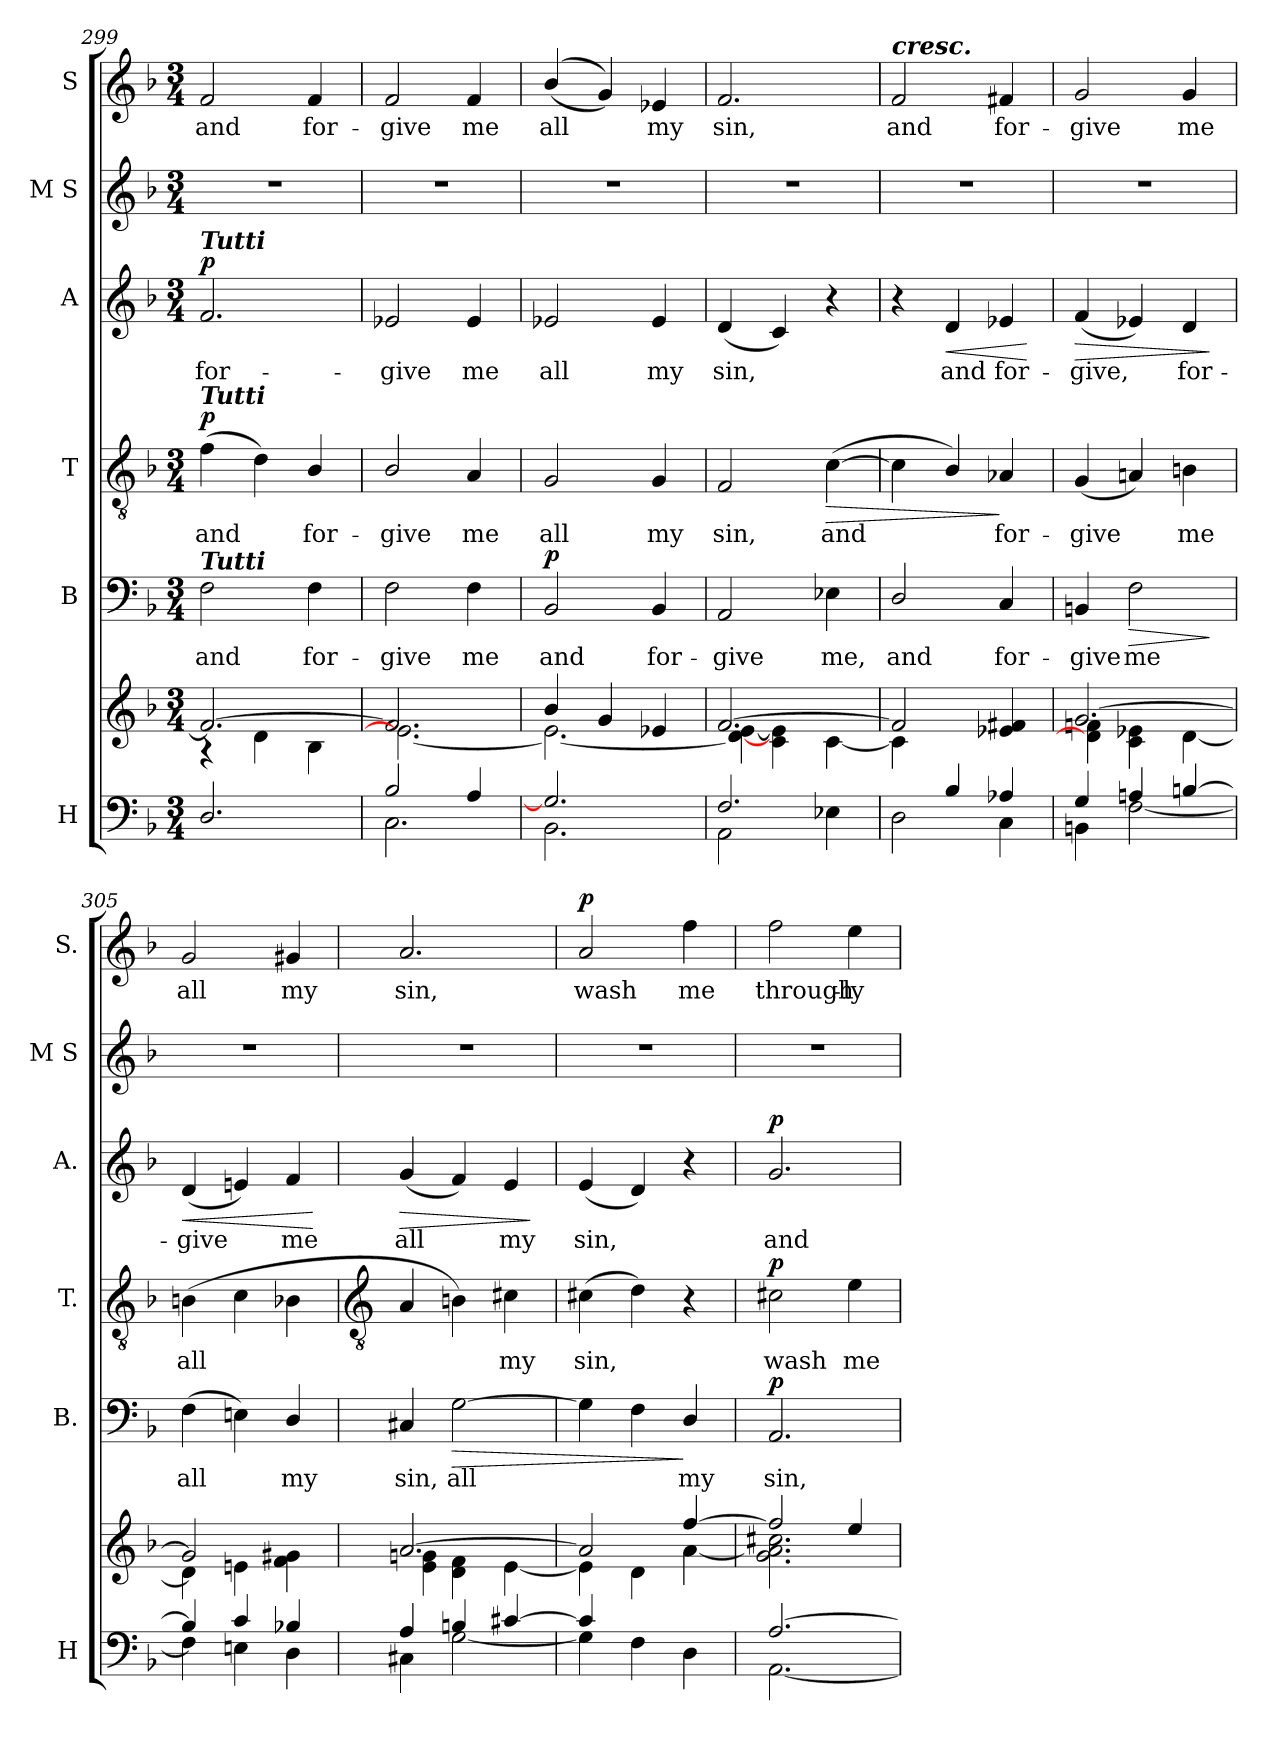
**kern	**kern	**kern	**text	**dynam	**kern	**text	**dynam	**kern	**text	**dynam	**kern	**kern	**text	**dynam
*part6	*part6	*part5	*part5	*part5	*part4	*part4	*part4	*part3	*part3	*part3	*part2	*part1	*part1	*part1
*staff7	*staff6	*staff5	*staff5	*staff5	*staff4	*staff4	*staff4	*staff3	*staff3	*staff3	*staff2	*staff1	*staff1	*staff1
*I"H	*	*I"B	*	*	*I"T	*	*	*I"A	*	*	*I"M S	*I"S	*	*
*I'H	*	*I'B.	*	*	*I'T.	*	*	*I'A.	*	*	*I'M S	*I'S.	*	*
*clefF4	*clefG2	*clefF4	*	*	*clefGv2	*	*	*clefG2	*	*	*clefG2	*clefG2	*	*
*k[b-]	*k[b-]	*k[b-]	*	*	*k[b-]	*	*	*k[b-]	*	*	*k[b-]	*k[b-]	*	*
*M3/4	*M3/4	*M3/4	*	*	*M3/4	*	*	*M3/4	*	*	*M3/4	*M3/4	*	*
=299	=299	=299	=299	=299	=299	=299	=299	=299	=299	=299	=299	=299	=299	=299
*^	*^	*	*	*	*	*	*	*	*	*	*	*	*	*
!	!	!	!	!	!	!	!	!	!	!LO:TX:a:Bi:t=Tutti	!	!	!	!	!	!
!	!	!	!	!	!	!	!LO:TX:a:Bi:t=Tutti	!	!	!	!	!	!	!	!	!
!	!	!	!	!LO:TX:a:Bi:t=Tutti	!	!	!	!	!	!	!	!	!	!	!	!
!	!	!	!	!	!LO:LY:b	!	!	!LO:LY:b	!LO:DY:b	!	!LO:LY:b	!LO:DY:b	!	!	!LO:LY:b	!
2.ryy	2.D/	2.f/_	4r	2F!\	and	.	(>4f\	and	p	2.f/	for-	p	2.r	2f/	and	.
.	.	.	4d\	.	.	.	4d\)	.	.	.	.	.	.	.	.	.
!	!	!	!	!	!LO:LY:b	!	!	!LO:LY:b	!	!	!	!	!	!	!LO:LY:b	!
.	.	.	4B-\	4F!\	for-	.	4B-/	for-	.	.	.	.	.	4f/	for-	.
=300	=300	=300	=300	=300	=300	=300	=300	=300	=300	=300	=300	=300	=300	=300	=300	=300
!	!	!	!	!	!LO:LY:b	!	!	!LO:LY:b	!	!	!LO:LY:b	!	!	!	!LO:LY:b	!
2B-/	2.C\	2.f/]	2.e-\_	2F!\	-give	.	2B-/	-give	.	2e-X/	-give	.	2.r	2f/	-give	.
!	!	!	!	!	!LO:LY:b	!	!	!LO:LY:b	!	!	!LO:LY:b	!	!	!	!LO:LY:b	!
4A/	.	.	.	4F!\	me	.	4A/	me	.	4e-/	me	.	.	4f/	me	.
!!LO:PB:g=z
=301	=301	=301	=301	=301	=301	=301	=301	=301	=301	=301	=301	=301	=301	=301	=301	=301
!	!	!	!	!	!LO:LY:b	!LO:DY:b	!	!LO:LY:b	!	!	!LO:LY:b	!	!	!	!LO:LY:b	!
2.G/]	2.BB-\	4b-/	2.e-\_	2BB-/	and	p	2G/	all	.	2e-X/	all	.	2.r	((4b-/	all	.
.	.	4g/	.	.	.	.	.	.	.	.	.	.	.	4g/))	.	.
!	!	!	!	!	!LO:LY:b	!	!	!LO:LY:b	!	!	!LO:LY:b	!	!	!	!LO:LY:b	!
.	.	4e-X/	.	4BB-/	for-	.	4G/	my	.	4e-/	my	.	.	4e-X/	my	.
=302	=302	=302	=302	=302	=302	=302	=302	=302	=302	=302	=302	=302	=302	=302	=302	=302
!	!	!	!	!	!LO:LY:b	!	!	!LO:LY:b	!	!	!LO:LY:b	!	!	!	!LO:LY:b	!
2.F/	2AA\	[2.f/	[4d\ 4e-\_	2AA/	-give	.	2F/	sin,	.	(4d/	sin,	.	2.r	2.f/	sin,	.
.	.	.	4c\ 4e-\]	.	.	.	.	.	.	4c/)	.	.	.	.	.	.
!	!	!	!	!	!LO:LY:b	!	!	!LO:LY:b	!LO:HP:b	!	!	!	!	!	!	!
.	4E-X\	.	[4c\	4E-X\	me,	.	(>[4c\	and	>	4r	.	.	.	.	.	.
=303	=303	=303	=303	=303	=303	=303	=303	=303	=303	=303	=303	=303	=303	=303	=303	=303
!	!	!	!	!	!	!	!	!	!	!	!	!	!	!LO:TX:a:Bi:t=cresc.	!	!
!	!	!	!	!	!LO:LY:b	!	!	!	!	!	!	!	!	!	!LO:LY:b	!
4ryy	2D\	2f/]	4c\]	2D/	and	.	4c\]	.	.	4r	.	.	2.r	2f/	and	.
!	!	!	!	!	!	!	!	!	!	!	!LO:LY:b	!LO:HP:b	!	!	!	!
4B-/	.	.	2ryy	.	.	.	4B-/)	.	.	4d/	and	<	.	.	.	.
!	!	!	!	!	!LO:LY:b	!	!	!LO:LY:b	!	!	!LO:LY:b	!	!	!	!LO:LY:b	!
4A-X/	4C\	4e-X/ 4f#X/	.	4C/	for-	.	4A-X/	for-	]	4e-X/	for-	.	.	4f#X/	for-	.
*v	*v	*	*	*	*	*	*	*	*	*	*	*	*	*	*	*
*	*v	*v	*	*	*	*	*	*	*	*	*	*	*	*	*
.	.	.	.	.	.	.	.	.	.	[	.	.	.	.
=304	=304	=304	=304	=304	=304	=304	=304	=304	=304	=304	=304	=304	=304	=304
*^	*^	*	*	*	*	*	*	*	*	*	*	*	*	*
!	!	!	!	!	!LO:LY:b	!	!	!LO:LY:b	!	!	!LO:LY:b	!LO:HP:b	!	!	!LO:LY:b	!
4G/	4BBn\	[2.g/	4d\] 4fn\	4BBn/	-give	.	(4G/	-give	.	(4f/	-give,	>	2.r	2g/	-give	.
!	!	!	!	!	!LO:LY:b	!LO:HP:b	!	!	!	!	!	!	!	!	!	!
4Ani/	[2F\	.	4c\ 4e-X\	2F\	me	>	4An/)	.	.	4e-X/)	.	.	.	.	.	.
!	!	!	!	!	!	!	!	!LO:LY:b	!	!	!LO:LY:b	!	!	!	!LO:LY:b	!
[4Bn/	.	.	[4d\	.	.	.	4Bn\	me	.	4d/	for-	.	.	4g/	me	.
*v	*v	*	*	*	*	*	*	*	*	*	*	*	*	*	*	*
*	*v	*v	*	*	*	*	*	*	*	*	*	*	*	*	*
.	.	.	.	]	.	.	.	.	.	]	.	.	.	.
=305	=305	=305	=305	=305	=305	=305	=305	=305	=305	=305	=305	=305	=305	=305
*^	*^	*	*	*	*	*	*	*	*	*	*	*	*	*
!	!	!	!	!	!LO:LY:b	!	!	!LO:LY:b	!	!	!LO:LY:b	!LO:HP:b	!	!	!LO:LY:b	!
4B/]	4F\]	2g/]	4d\]	(>4F\	all	.	(>4Bn\	all	.	(4d/	-give	<	2.r	2g/	all	.
4c/	4En\	.	4en\	4En\)	.	.	4c\	.	.	4en/)	.	.	.	.	.	.
!	!	!	!	!	!LO:LY:b	!	!	!	!	!	!LO:LY:b	!	!	!	!LO:LY:b	!
4B-X/	4D\	4ryy	4f\ 4g#X\	4D/	my	.	4B-X\	.	.	4f/	me	.	.	4g#X/	my	.
*v	*v	*	*	*	*	*	*	*	*	*	*	*	*	*	*	*
*	*v	*v	*	*	*	*	*	*	*	*	*	*	*	*	*
.	.	.	.	.	.	.	.	.	.	[	.	.	.	.
=306	=306	=306	=306	=306	=306	=306	=306	=306	=306	=306	=306	=306	=306	=306
*	*	*	*	*	*clefGv2	*	*	*	*	*	*	*	*	*
*^	*^	*	*	*	*	*	*	*	*	*	*	*	*	*
!	!	!	!	!	!LO:LY:b	!	!	!	!	!	!LO:LY:b	!LO:HP:b	!	!	!LO:LY:b	!
4A/	4C#X\	[2.a/	4e\ 4gni\	4C#X/	sin,	.	4A/	.	.	(4g/	all	>	2.r	2.a/	sin,	.
!	!	!	!	!	!LO:LY:b	!LO:HP:b	!	!	!	!	!	!	!	!	!	!
4Bn/	[2G\	.	4d\ 4f\	[2G\	all	>	4Bn\)	.	.	4f/)	.	.	.	.	.	.
!	!	!	!	!	!	!	!	!LO:LY:b	!	!	!LO:LY:b	!	!	!	!	!
[4c#X/	.	.	[4e\	.	.	.	4c#X\	my	.	4e/	my	.	.	.	.	.
*v	*v	*	*	*	*	*	*	*	*	*	*	*	*	*	*	*
*	*v	*v	*	*	*	*	*	*	*	*	*	*	*	*	*
.	.	.	.	.	.	.	.	.	.	]	.	.	.	.
!!LO:PB:g=z
=307	=307	=307	=307	=307	=307	=307	=307	=307	=307	=307	=307	=307	=307	=307
*^	*^	*	*	*	*	*	*	*	*	*	*	*	*	*
!	!	!	!	!	!	!	!	!LO:LY:b	!	!	!LO:LY:b	!	!	!	!LO:LY:b	!LO:DY:b
4c#/]	4G\]	2a/]	4e\]	4G\]	.	.	(>4c#X\	sin,	.	(4e/	sin,	.	2.r	2a/	wash	p
4ryy	4F\	.	4d\	4F\	.	.	4d\)	.	.	4d/)	.	.	.	.	.	.
!	!	!	!	!	!LO:LY:b	!	!	!	!	!	!	!	!	!	!LO:LY:b	!
4ryy	4D\	[4ff/	[4a\	4D/	my	]	4r	.	.	4r	.	.	.	4ff\	me	.
=308	=308	=308	=308	=308	=308	=308	=308	=308	=308	=308	=308	=308	=308	=308	=308	=308
!	!	!	!	!	!LO:LY:b	!LO:DY:b	!	!LO:LY:b	!LO:DY:b	!	!LO:LY:b	!LO:DY:b	!	!	!LO:LY:b	!
[2.A/	[2.AA\	2ff/]	2.g\ 2.a\] 2.cc#X\	2.AA/	sin,	p	2c#X\	wash	p	2.g/	and	p	2.r	2ff\	through-	.
!	!	!	!	!	!	!	!	!LO:LY:b	!	!	!	!	!	!	!LO:LY:b	!
.	.	4ee/	.	.	.	.	4e\	me	.	.	.	.	.	4ee\	-ly	.
*v	*v	*	*	*	*	*	*	*	*	*	*	*	*	*	*	*
*	*v	*v	*	*	*	*	*	*	*	*	*	*	*	*	*
=	=	=	=	=	=	=	=	=	=	=	=	=	=	=
*-	*-	*-	*-	*-	*-	*-	*-	*-	*-	*-	*-	*-	*-	*-
